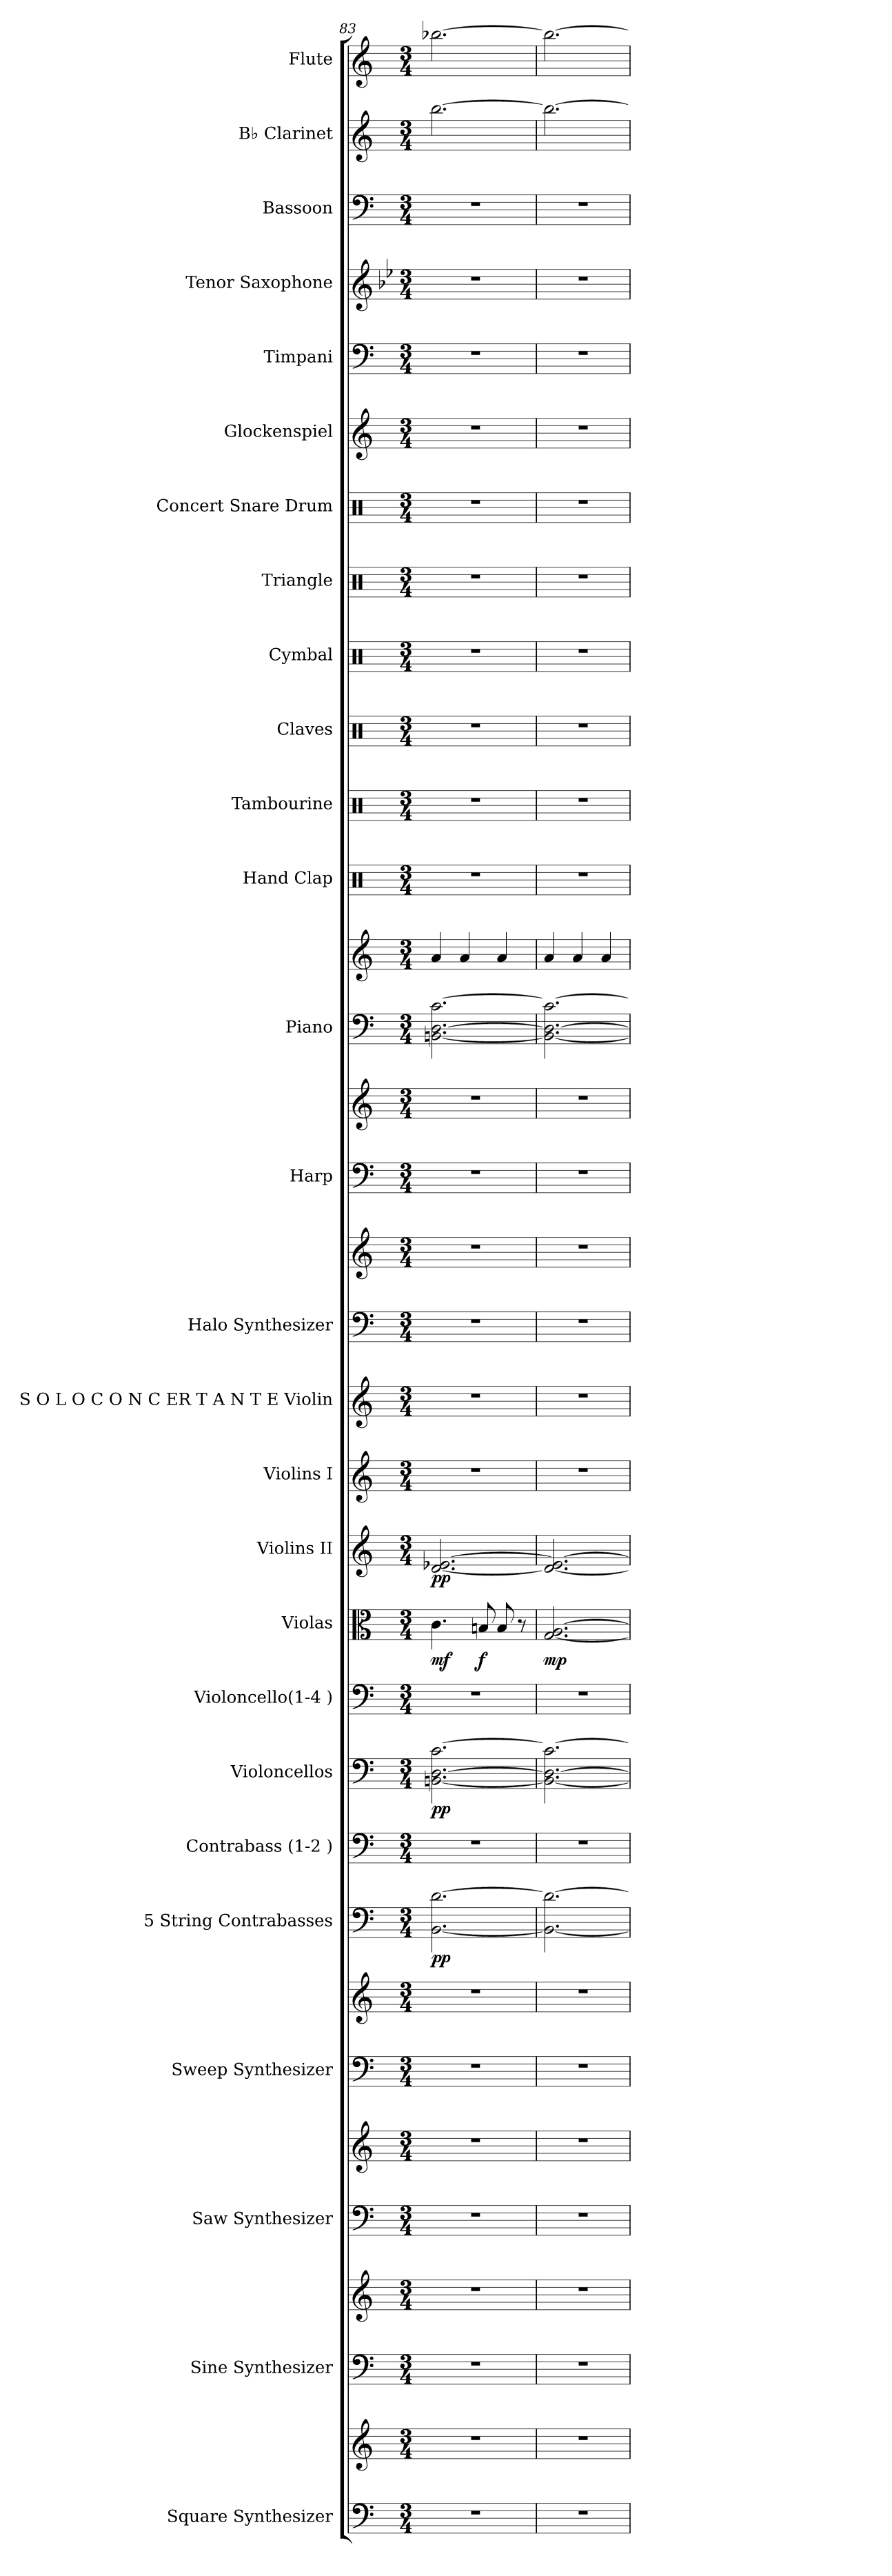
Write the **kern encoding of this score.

**kern	**kern	**kern	**kern	**kern	**kern	**kern	**kern	**kern	**dynam	**kern	**kern	**dynam	**kern	**kern	**dynam	**kern	**dynam	**kern	**kern	**kern	**kern	**kern	**kern	**kern	**kern	**kern	**kern	**kern	**kern	**kern	**kern	**kern	**kern	**kern	**kern	**kern	**kern
*part27	*part27	*part26	*part26	*part25	*part25	*part24	*part24	*part23	*part23	*part22	*part21	*part21	*part20	*part19	*part19	*part18	*part18	*part17	*part16	*part15	*part15	*part14	*part14	*part13	*part13	*part12	*part11	*part10	*part9	*part8	*part7	*part6	*part5	*part4	*part3	*part2	*part1
*staff34	*staff33	*staff32	*staff31	*staff30	*staff29	*staff28	*staff27	*staff26	*staff26	*staff25	*staff24	*staff24	*staff23	*staff22	*staff22	*staff21	*staff21	*staff20	*staff19	*staff18	*staff17	*staff16	*staff15	*staff14	*staff13	*staff12	*staff11	*staff10	*staff9	*staff8	*staff7	*staff6	*staff5	*staff4	*staff3	*staff2	*staff1
*I"Square Synthesizer	*	*I"Sine Synthesizer	*	*I"Saw Synthesizer	*	*I"Sweep Synthesizer	*	*I"5 String  Contrabasses	*	*I"Contrabass  (1-2 )	*I"Violoncellos	*	*I"Violoncello(1-4 )	*I"Violas	*	*I"Violins  II	*	*I"Violins  I	*I"S  O  L  O   C O N C ER T A N T E  Violin	*I"Halo Synthesizer	*	*I"Harp	*	*I"Piano	*	*I"Hand Clap	*I"Tambourine	*I"Claves	*I"Cymbal	*I"Triangle	*I"Concert Snare Drum	*I"Glockenspiel	*I"Timpani	*I"Tenor Saxophone	*I"Bassoon	*I"B♭ Clarinet	*I"Flute
*I'Synth.	*	*I'Synth.	*	*I'Synth.	*	*I'Synth.	*	*I'5  Str   Cbs.	*	*I'Cb.  (1-2 )	*I'Vcs.	*	*I'Vc.  (1-4 )	*I'Vlas.	*	*I'Vlns.  II	*	*I'Vlns.I	*I'S   O  L   O    Vln.	*I'Synth.	*	*I'Hrp.	*	*I'Pno.	*	*I'Hd. Clp.	*I'Tamb.	*I'Clv.	*I'Cym.	*I'Trgl.	*I'Con. Sn.	*I'Glock.	*I'Timp.	*I'T. Sax.	*I'Bsn.	*I'B♭ Cl.	*I'Fl.
*clefF4	*clefG2	*clefF4	*clefG2	*clefF4	*clefG2	*clefF4	*clefG2	*clefF4	*	*clefF4	*clefF4	*	*clefF4	*clefC3	*	*clefG2	*	*clefG2	*clefG2	*clefF4	*clefG2	*clefF4	*clefG2	*clefF4	*clefG2	*clefX	*clefX	*clefX	*clefX	*clefX	*clefX	*clefG2	*clefF4	*clefG2	*clefF4	*clefG2	*clefG2
*	*	*	*	*	*	*	*	*ITrd7c12	*	*ITrd7c12	*	*	*	*	*	*	*	*	*	*	*	*	*	*	*	*	*	*	*	*	*	*ITrd-14c-24	*	*ITrd8c14	*	*ITrd1c2	*
*k[]	*k[]	*k[]	*k[]	*k[]	*k[]	*k[]	*k[]	*k[]	*	*k[]	*k[]	*	*k[]	*k[]	*	*k[]	*	*k[]	*k[]	*k[]	*k[]	*k[]	*k[]	*k[]	*k[]	*k[]	*k[]	*k[]	*k[]	*k[]	*k[]	*k[]	*k[]	*k[b-e-]	*k[]	*k[b-e-]	*k[]
*M3/4	*M3/4	*M3/4	*M3/4	*M3/4	*M3/4	*M3/4	*M3/4	*M3/4	*	*M3/4	*M3/4	*	*M3/4	*M3/4	*	*M3/4	*	*M3/4	*M3/4	*M3/4	*M3/4	*M3/4	*M3/4	*M3/4	*M3/4	*M3/4	*M3/4	*M3/4	*M3/4	*M3/4	*M3/4	*M3/4	*M3/4	*M3/4	*M3/4	*M3/4	*M3/4
=83	=83	=83	=83	=83	=83	=83	=83	=83	=83	=83	=83	=83	=83	=83	=83	=83	=83	=83	=83	=83	=83	=83	=83	=83	=83	=83	=83	=83	=83	=83	=83	=83	=83	=83	=83	=83	=83
!	!	!	!	!	!	!	!	!	!LO:DY:b	!	!	!LO:DY:b	!	!	!LO:DY:b	!	!LO:DY:b	!	!	!	!	!	!	!	!	!	!	!	!	!	!	!	!	!	!	!	!
2.r	2.r	2.r	2.r	2.r	2.r	2.r	2.r	[2.BBB\ [2.D\	pp	2.r	[2.BBn\ [2.D\ [2.c\	pp	2.r	4.c\	mf	[2.d/ [2.e-X/	pp	2.r	2.r	2.r	2.r	2.r	2.r	[2.BBn\ [2.D\ [2.c\	4a/	2.r	2.r	2.r	2.r	2.r	2.r	2.r	2.r	2.r	2.r	[2.aa\	[2.bb-X\
.	.	.	.	.	.	.	.	.	.	.	.	.	.	.	.	.	.	.	.	.	.	.	.	.	4a/	.	.	.	.	.	.	.	.	.	.	.	.
!	!	!	!	!	!	!	!	!	!	!	!	!	!	!	!LO:DY:b	!	!	!	!	!	!	!	!	!	!	!	!	!	!	!	!	!	!	!	!	!	!
.	.	.	.	.	.	.	.	.	.	.	.	.	.	8Bn/	f	.	.	.	.	.	.	.	.	.	.	.	.	.	.	.	.	.	.	.	.	.	.
.	.	.	.	.	.	.	.	.	.	.	.	.	.	8B/	.	.	.	.	.	.	.	.	.	.	4a/	.	.	.	.	.	.	.	.	.	.	.	.
.	.	.	.	.	.	.	.	.	.	.	.	.	.	8r	.	.	.	.	.	.	.	.	.	.	.	.	.	.	.	.	.	.	.	.	.	.	.
=84	=84	=84	=84	=84	=84	=84	=84	=84	=84	=84	=84	=84	=84	=84	=84	=84	=84	=84	=84	=84	=84	=84	=84	=84	=84	=84	=84	=84	=84	=84	=84	=84	=84	=84	=84	=84	=84
!	!	!	!	!	!	!	!	!	!	!	!	!	!	!	!LO:DY:b	!	!	!	!	!	!	!	!	!	!	!	!	!	!	!	!	!	!	!	!	!	!
2.r	2.r	2.r	2.r	2.r	2.r	2.r	2.r	2.BBB\_ 2.D\_	.	2.r	2.BB\_ 2.D\_ 2.c\_	.	2.r	[2.G/ [2.A/	mp	2.d/_ 2.e-/_	.	2.r	2.r	2.r	2.r	2.r	2.r	2.BB\_ 2.D\_ 2.c\_	4a/	2.r	2.r	2.r	2.r	2.r	2.r	2.r	2.r	2.r	2.r	2.aa\_	2.bb-\_
.	.	.	.	.	.	.	.	.	.	.	.	.	.	.	.	.	.	.	.	.	.	.	.	.	4a/	.	.	.	.	.	.	.	.	.	.	.	.
.	.	.	.	.	.	.	.	.	.	.	.	.	.	.	.	.	.	.	.	.	.	.	.	.	4a/	.	.	.	.	.	.	.	.	.	.	.	.
=	=	=	=	=	=	=	=	=	=	=	=	=	=	=	=	=	=	=	=	=	=	=	=	=	=	=	=	=	=	=	=	=	=	=	=	=	=
*-	*-	*-	*-	*-	*-	*-	*-	*-	*-	*-	*-	*-	*-	*-	*-	*-	*-	*-	*-	*-	*-	*-	*-	*-	*-	*-	*-	*-	*-	*-	*-	*-	*-	*-	*-	*-	*-
